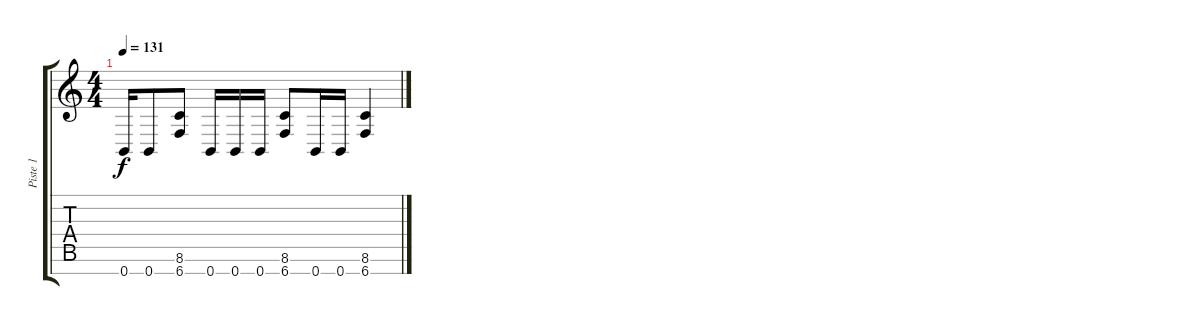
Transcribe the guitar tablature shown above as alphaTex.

\track ("Piste 1" "Piste 1") {instrument distortionguitar}
\staff {score tabs}
\tuning (E4 B3 G3 D3 A2 E2 B1) {hide}
\ts (4 4)
\tempo 131
\clef g2
\ks c
0.7.16{dy f} 0.7.8 (8.6 6.7).8 0.7.16 0.7.16 0.7.16 (8.6 6.7).8 0.7.16 0.7.16 (8.6 6.7).4
